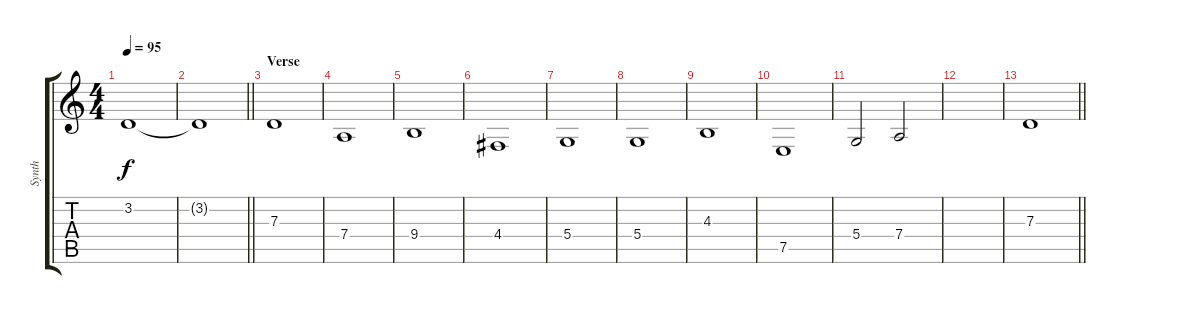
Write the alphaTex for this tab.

\track ("Synth" "Synth") {instrument stringensemble1}
\staff {score tabs}
\tuning (E4 B3 G3 D3 A2 E2) {hide}
\ts (4 4)
\tempo 95
\clef g2
\ks c
3.2{t}.1{dy f} |
\barLineRight lightlight
3.2{t}.1 |
\section ("" "Verse")
7.3.1 |
7.4.1 |
9.4.1 |
4.4.1 |
5.4.1 |
5.4.1 |
4.3.1 |
7.5.1 |
5.4.2 7.4.2 |
|
\barLineRight lightlight
7.3.1
